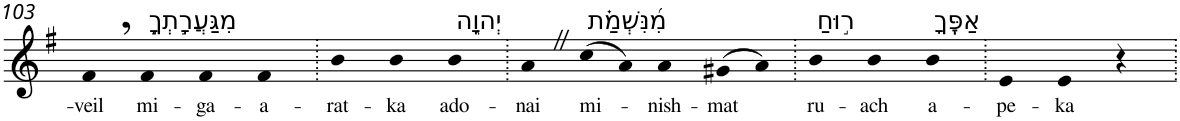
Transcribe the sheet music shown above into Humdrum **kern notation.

**kern	**text
*part1	*part1
*staff1	*staff1
*I"Piano	*
*I'Pno	*
!!LO:PB:g=z
*clefG2	*
*k[f#]	*
*G:	*
=103	=103
!	!LO:LY:b
4f#,	-veil
!LO:TX:a:t=מִגַּעֲרָ֣תְךָ֣	!
!	!LO:LY:b
4f#	mi-
!	!LO:LY:b
4f#	-ga-
!	!LO:LY:b
4f#	-a-
=104.	=104.
!	!LO:LY:b
4b	-rat-
!	!LO:LY:b
4b	-ka
!LO:TX:a:t=יְהוָ֑ה	!
!	!LO:LY:b
4b	ado-
=105.	=105.
!	!LO:LY:b
4aZ	-nai
!LO:TX:a:t=מִ֝נִּשְׁמַ֗ת	!
!	!LO:LY:b
(>8cc	mi-
8a)	.
!	!LO:LY:b
4a	-nish-
!	!LO:LY:b
(>8g#X	-mat
8a)	.
=106.	=106.
!LO:TX:a:t=ר֣וּחַ	!
!	!LO:LY:b
4b	ru-
!	!LO:LY:b
4b	-ach
!LO:TX:a:t=אַפֶּֽךָ	!
!	!LO:LY:b
4b	a-
=107.	=107.
!	!LO:LY:b
4e	-pe-
!	!LO:LY:b
4e	-ka
4r	.
=.	=.
*-	*-
